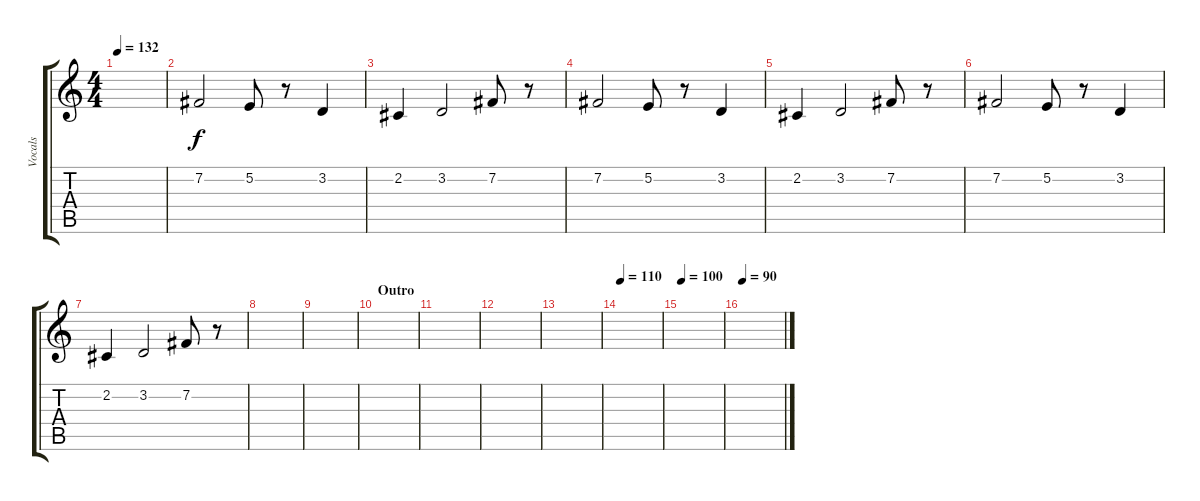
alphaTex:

\track ("Vocals" "Vocals") {instrument sopranosax}
\staff {score tabs}
\tuning (E4 B3 G3 D3 A2 E2) {hide}
\ts (4 4)
\tempo 132
\clef g2
\ks c
|
7.2.2 5.2.8 r.8 3.2.4 |
2.2.4 3.2.2 7.2.8 r.8 |
7.2.2 5.2.8 r.8 3.2.4 |
2.2.4 3.2.2 7.2.8 r.8 |
7.2.2 5.2.8 r.8 3.2.4 |
2.2.4 3.2.2 7.2.8 r.8 |
|
|
\section ("" "Outro")
|
|
|
|
\tempo 110
|
\tempo 100
|
\tempo 90
